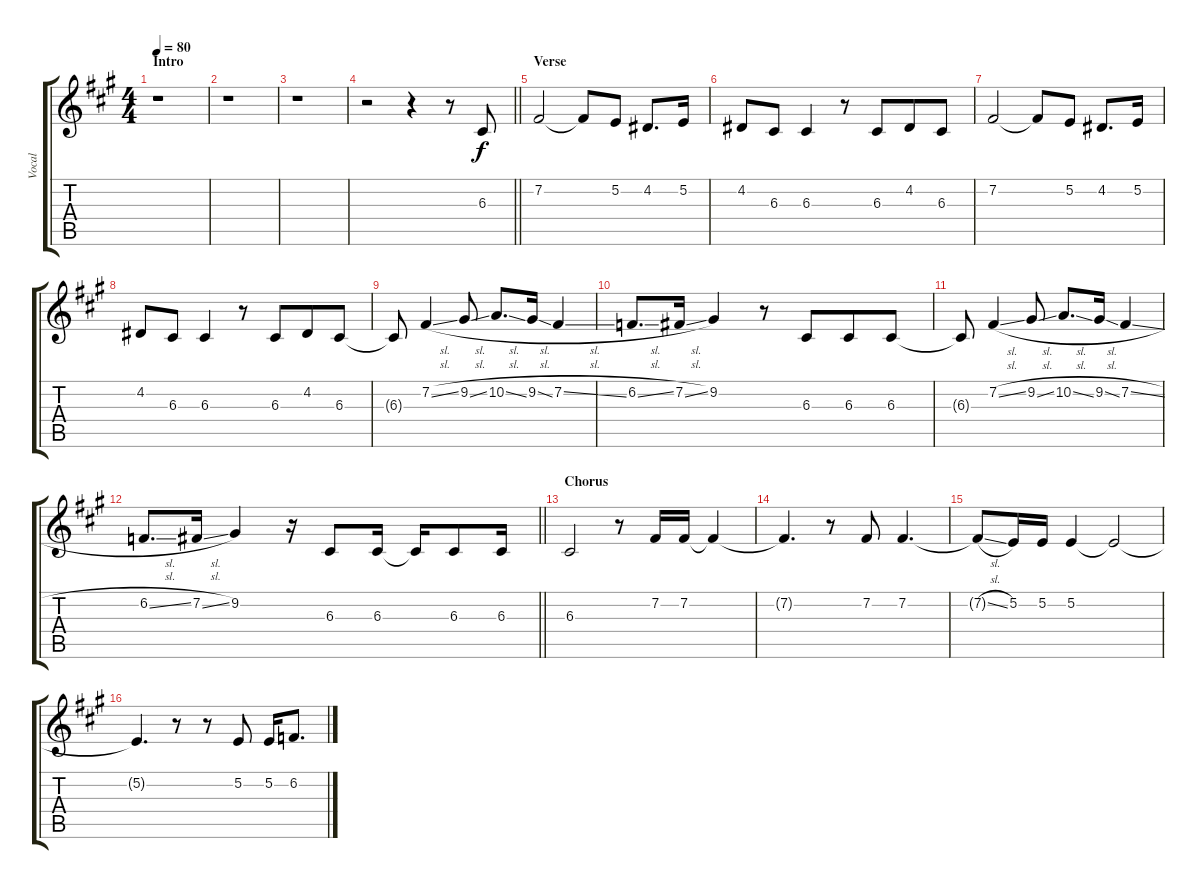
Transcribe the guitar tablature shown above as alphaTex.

\track ("Vocal" "Vocal") {instrument tenorsax}
\staff {score tabs}
\tuning (E4 B3 G3 D3 A2 E2) {hide}
\ts (4 4)
\section ("" "Intro")
\tempo 80
\clef g2
\ks f#minor
r.1{dy f instrument tenorsax} |
r.1 |
r.1 |
\barLineRight lightlight
r.2 r.4 r.8 6.3.8 |
\section ("" "Verse")
7.2.2 7.2{t}.8 5.2.8 4.2.8{d} 5.2.16 |
4.2.8 6.3.8 6.3.4 r.8 6.3.8{beam merge} 4.2.8 6.3.8 |
7.2.2 7.2{t}.8 5.2.8 4.2.8{d} 5.2.16 |
4.2.8 6.3.8 6.3.4 r.8 6.3.8{beam merge} 4.2.8 6.3.8 |
6.3{t}.8 7.2{sl}.4 9.2{sl}.8 10.2{sl}.8{d} 9.2{sl}.16 7.2{sl}.4 |
6.2{sl}.8{d} 7.2{sl}.16 9.2.4 r.8 6.3.8{beam merge} 6.3.8 6.3.8 |
6.3{t}.8 7.2{sl}.4 9.2{sl}.8 10.2{sl}.8{d} 9.2{sl}.16 7.2{sl}.4 |
\barLineRight lightlight
6.2{sl}.8{d} 7.2{sl}.16 9.2.4 r.16 6.3.8{beam merge} 6.3.16 6.3{t}.16 6.3.8 6.3.16 |
\section ("" "Chorus")
6.3.2 r.8 7.2.16 7.2.16 7.2{t}.4 |
7.2{t}.4{d} r.8 7.2.8 7.2.4{d} |
7.2{sl t}.8 5.2.16 5.2.16 5.2.4 5.2{t}.2 |
5.2{t}.4{d} r.8 r.8 5.2.8 5.2.16 6.2.8{d}
